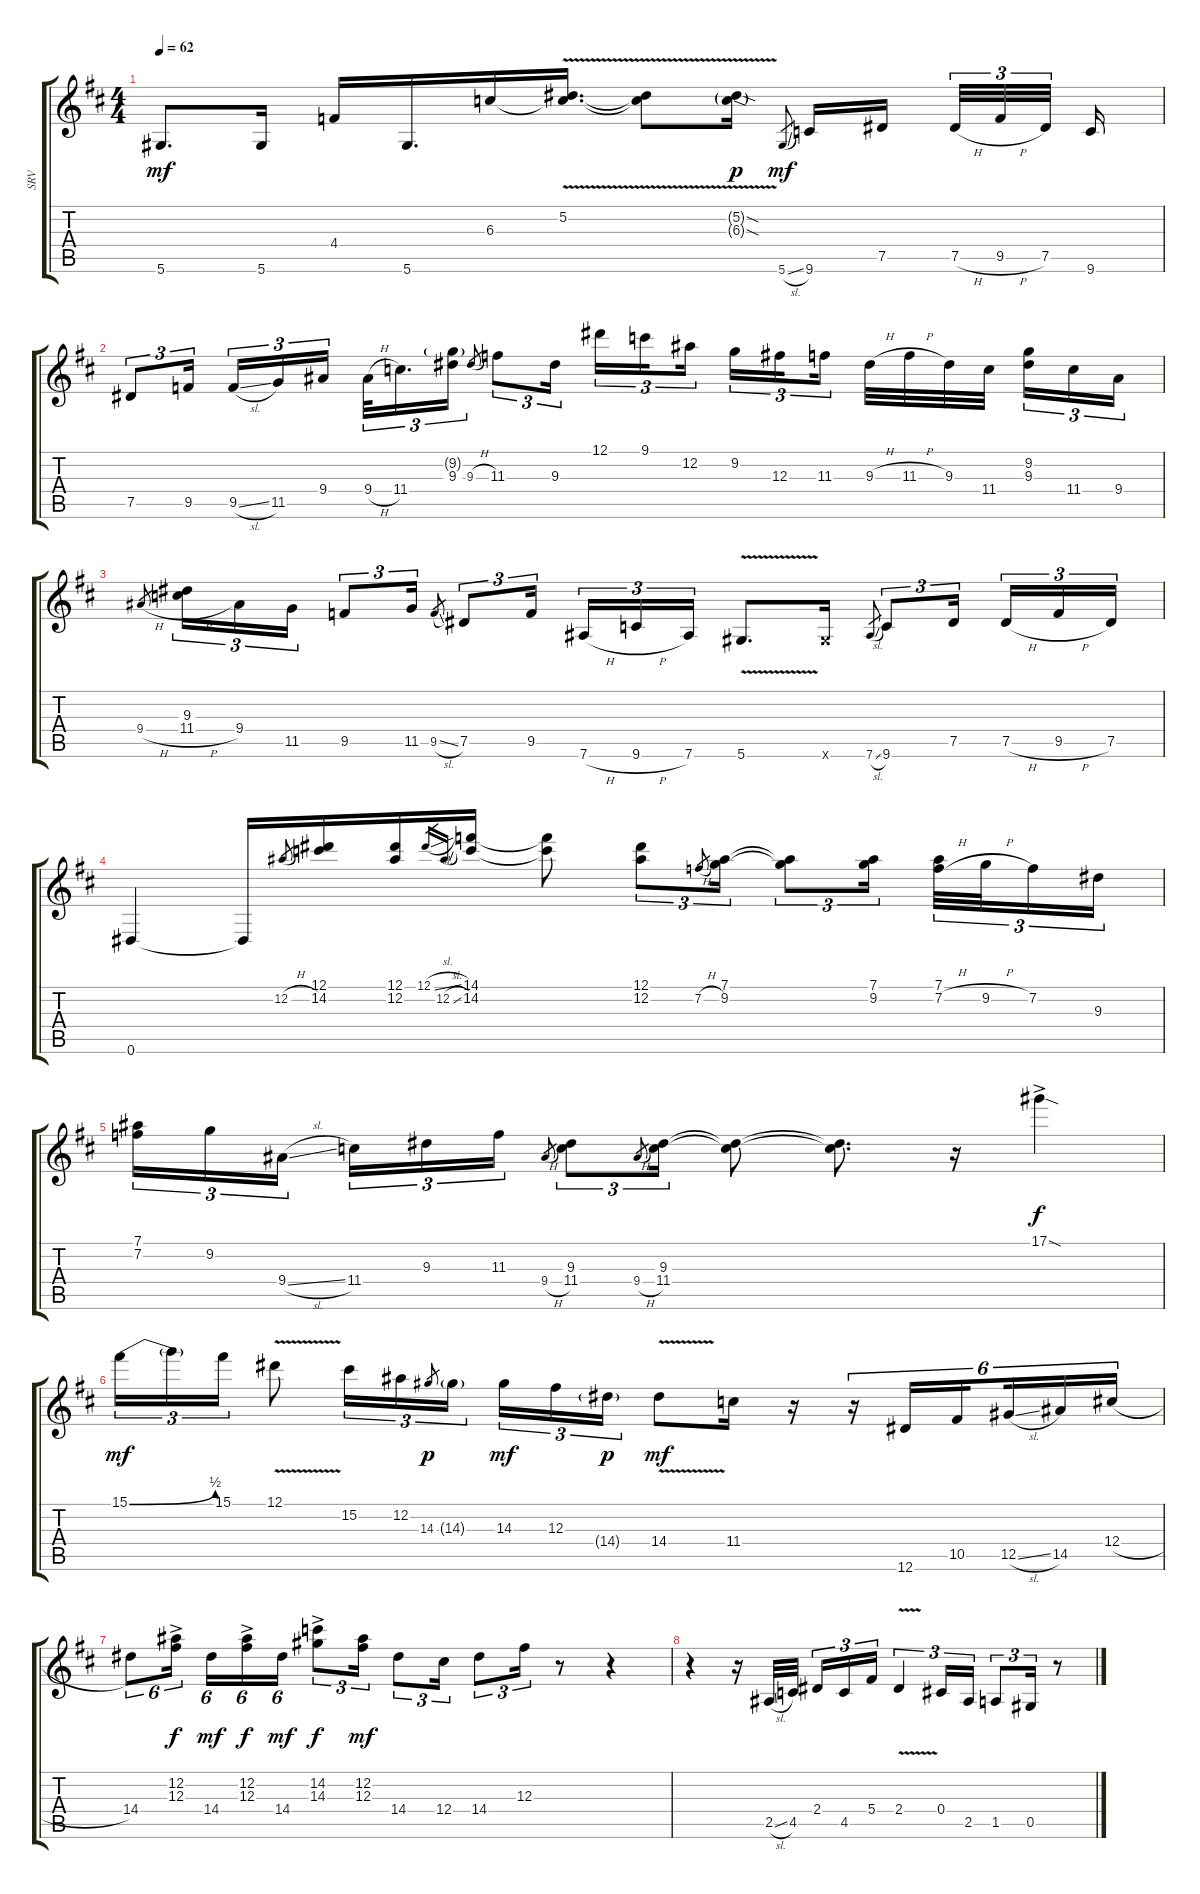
\track ("SRV" "SRV") {instrument electricguitarclean}
\staff {score tabs}
\tuning (Eb4 Bb3 Gb3 Db3 Ab2 Eb2) {hide}
\ts (4 4)
\tempo 62
\clef g2
\ks d
5.6.8{d dy mf} 5.6.16 4.4.16 5.6.16{d} 6.3.16 (5.2{v} 6.3{t}).16{d} (5.2{v t} 6.3{t}).8 (5.2{v sod g} 6.3{sod g}).16{dy p} 5.6{sl}.8{gr dy mf} 9.6.16 7.5.16{beam splitsecondary} 7.5{h}.32{tu (3 2)} 9.5{h}.32{tu (3 2)} 7.5.32{tu (3 2) beam splitsecondary} 9.6.16 |
7.5.8{tu (3 2)} 9.5.16{tu (3 2) beam splitsecondary} 9.5{sl}.16{tu (3 2)} 11.5.16{tu (3 2)} 9.4.16{tu (3 2)} 9.4{h}.32{tu (3 2)} 11.4.16{d tu (3 2)} (9.2{g} 9.3).16{tu (3 2)} 9.3{h}.8{gr} 11.3.8{tu (3 2)} 9.3.16{tu (3 2)} 12.1.16{tu (3 2)} 9.1.16{tu (3 2) beam splitsecondary} 12.2.16{tu (3 2)} 9.2.16{tu (3 2)} 12.3.16{tu (3 2) beam splitsecondary} 11.3.16{tu (3 2)} 9.3{h}.32 11.3{h}.32 9.3.32 11.4.32{beam splitsecondary} (9.2 9.3).16{tu (3 2)} 11.4.16{tu (3 2)} 9.4.16{tu (3 2)} |
9.4{h}.8{gr} (9.3 11.4{h}).16{tu (3 2)} 9.4.16{tu (3 2)} 11.5.16{tu (3 2)} 9.5.8{tu (3 2)} 11.5.16{tu (3 2)} 9.5{sl}.8{gr} 7.5.8{tu (3 2)} 9.5.16{tu (3 2) beam splitsecondary} 7.6{h}.16{tu (3 2)} 9.6{h}.16{tu (3 2)} 7.6.16{tu (3 2)} 5.6{v}.8{d} 5.6{x}.16 7.6{sl}.8{gr} 9.6.8{tu (3 2)} 7.5.16{tu (3 2) beam splitsecondary} 7.5{h}.16{tu (3 2)} 9.5{h}.16{tu (3 2)} 7.5.16{tu (3 2)} |
0.6.4 0.6{t}.16 12.2{h}.8{gr} (12.1 14.2).16 (12.1 12.2).16 12.1{sl}.16{gr} 12.2{sl}.16{gr} (14.1 14.2).16 (14.1{t} 14.2{t}).8 (12.1 12.2).8{tu (3 2)} 7.2{h}.8{gr} (7.1 9.2).16{tu (3 2)} (7.1{t} 9.2{t}).8{tu (3 2)} (7.1 9.2).16{tu (3 2) beam splitsecondary} (7.1 7.2{h}).32{tu (3 2)} 9.2{h}.32{tu (3 2)} 7.2.16{tu (3 2)} 9.3.16{tu (3 2)} |
(7.1 7.2).16{tu (3 2)} 9.2.16{tu (3 2)} 9.4{sl}.16{tu (3 2) beam splitsecondary} 11.4.16{tu (3 2)} 9.3.16{tu (3 2)} 11.3.16{tu (3 2)} 9.4{h}.8{gr} (9.3 11.4).8{tu (3 2)} 9.4{h}.8{gr} (9.3 11.4).16{tu (3 2)} (9.3{t} 11.4{t}).8 (9.3{t} 11.4{t}).8{d} r.16 17.1{sod ac}.4{dy f} |
15.1{be (bend 0 0 60 2)}.16{tu (3 2) dy mf} 15.1{t}.16{tu (3 2)} 15.1.16{tu (3 2)} 12.1{v}.8 15.2.16{tu (3 2)} 12.2.16{tu (3 2)} 14.3.8{gr dy p} 14.3{g}.16{tu (3 2) beam splitsecondary} 14.3.16{tu (3 2) dy mf} 12.3.16{tu (3 2)} 14.4{g}.16{tu (3 2) dy p} 14.4{v}.8{dy mf} 11.4.16 r.16 r.16{tu (6 4)} 12.6.16{tu (6 4)} 10.5.16{tu (6 4) beam splitsecondary} 12.5{sl}.16{tu (6 4)} 14.5.16{tu (6 4)} 12.4{h}.16{tu (6 4)} |
14.4.8{tu (6 4)} (12.2{ac} 12.3{ac}).16{tu (6 4) dy f beam splitsecondary} 14.4.16{tu (6 4) dy mf} (12.2{ac} 12.3{ac}).16{tu (6 4) dy f} 14.4.16{tu (6 4) dy mf} (14.2{ac} 14.3{ac}).8{tu (3 2) dy f} (12.2 12.3).16{tu (3 2) dy mf} 14.4.8{tu (3 2)} 12.4.16{tu (3 2)} 14.4.8{tu (3 2)} 12.3.16{tu (3 2)} r.8 r.4 |
r.4 r.16 2.5{sl}.32 4.5.32{beam splitsecondary} 2.4.16{tu (3 2)} 4.5.16{tu (3 2)} 5.4.16{tu (3 2)} 2.4{v}.4{tu (3 2)} 0.4.16{tu (3 2)} 2.5.16{tu (3 2)} 1.5.8{tu (3 2)} 0.5.16{tu (3 2)} r.8
